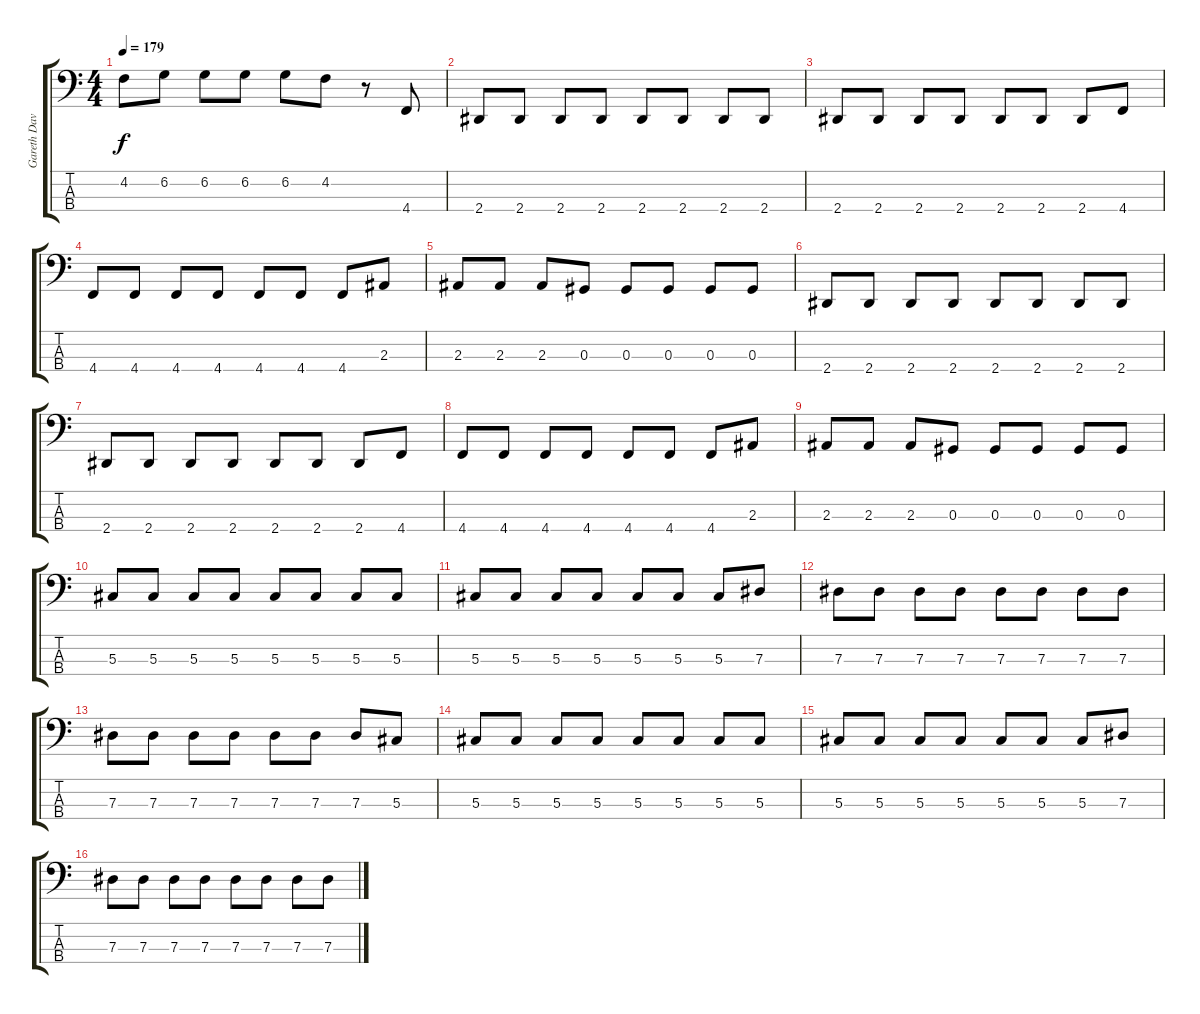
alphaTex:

\track ("Gareth Davies" "Gareth Dav") {instrument electricbasspick}
\staff {score tabs}
\tuning (Gb2 Db2 Ab1 Db1) {hide}
\ts (4 4)
\tempo 179
\clef f4
\ks c
4.2.8{dy f} 6.2.8 6.2.8 6.2.8 6.2.8 4.2.8 r.8 4.4.8 |
2.4.8 2.4.8 2.4.8 2.4.8 2.4.8 2.4.8 2.4.8 2.4.8 |
2.4.8 2.4.8 2.4.8 2.4.8 2.4.8 2.4.8 2.4.8 4.4.8 |
4.4.8 4.4.8 4.4.8 4.4.8 4.4.8 4.4.8 4.4.8 2.3.8 |
2.3.8 2.3.8 2.3.8 0.3.8 0.3.8 0.3.8 0.3.8 0.3.8 |
2.4.8 2.4.8 2.4.8 2.4.8 2.4.8 2.4.8 2.4.8 2.4.8 |
2.4.8 2.4.8 2.4.8 2.4.8 2.4.8 2.4.8 2.4.8 4.4.8 |
4.4.8 4.4.8 4.4.8 4.4.8 4.4.8 4.4.8 4.4.8 2.3.8 |
2.3.8 2.3.8 2.3.8 0.3.8 0.3.8 0.3.8 0.3.8 0.3.8 |
5.3.8 5.3.8 5.3.8 5.3.8 5.3.8 5.3.8 5.3.8 5.3.8 |
5.3.8 5.3.8 5.3.8 5.3.8 5.3.8 5.3.8 5.3.8 7.3.8 |
7.3.8 7.3.8 7.3.8 7.3.8 7.3.8 7.3.8 7.3.8 7.3.8 |
7.3.8 7.3.8 7.3.8 7.3.8 7.3.8 7.3.8 7.3.8 5.3.8 |
5.3.8 5.3.8 5.3.8 5.3.8 5.3.8 5.3.8 5.3.8 5.3.8 |
5.3.8 5.3.8 5.3.8 5.3.8 5.3.8 5.3.8 5.3.8 7.3.8 |
7.3.8 7.3.8 7.3.8 7.3.8 7.3.8 7.3.8 7.3.8 7.3.8
